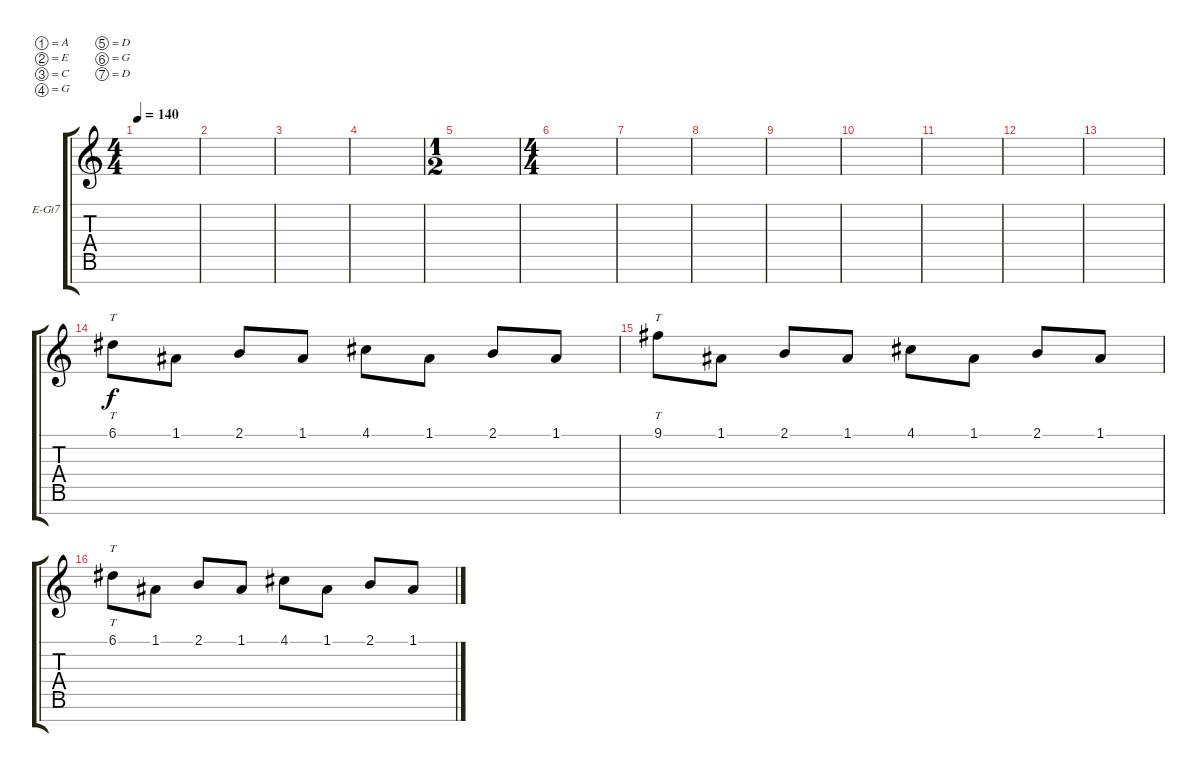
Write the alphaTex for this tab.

\defaultSystemsLayout 4
\bracketExtendMode groupsimilarinstruments
\firstSystemTrackNameOrientation horizontal
\otherSystemsTrackNameOrientation horizontal
\track ("Electric Guitar" "E-Gt7") {instrument distortionguitar}
\staff {score tabs}
\tuning (A3 E3 C3 G2 D2 G1 D1)
\ts (4 4)
\tempo 140
\clef g2
\ks c
|
|
|
|
\ts (1 2)
|
\ts (4 4)
|
|
|
|
|
|
|
|
6.1.8{tt} 1.1.8 2.1.8 1.1.8 4.1.8 1.1.8 2.1.8 1.1.8 |
9.1.8{tt} 1.1.8 2.1.8 1.1.8 4.1.8 1.1.8 2.1.8 1.1.8 |
6.1.8{tt} 1.1.8 2.1.8 1.1.8 4.1.8 1.1.8 2.1.8 1.1.8
